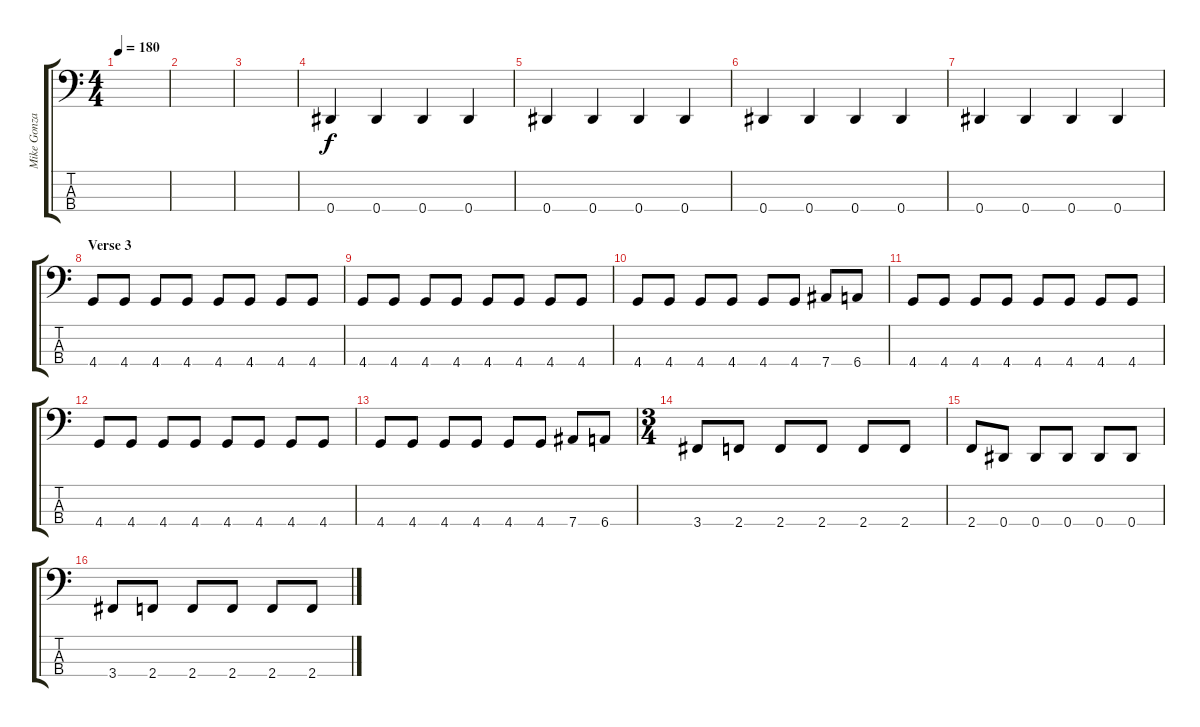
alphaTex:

\track ("Mike Gonzalez" "Mike Gonza") {instrument electricbassfinger}
\staff {score tabs}
\tuning (Gb2 Db2 Ab1 Eb1) {hide}
\ts (4 4)
\tempo 180
\clef f4
\ks c
|
|
|
0.4.4 0.4.4 0.4.4 0.4.4 |
0.4.4 0.4.4 0.4.4 0.4.4 |
0.4.4 0.4.4 0.4.4 0.4.4 |
0.4.4 0.4.4 0.4.4 0.4.4 |
\section ("" "Verse 3")
4.4.8 4.4.8 4.4.8 4.4.8 4.4.8 4.4.8 4.4.8 4.4.8 |
4.4.8 4.4.8 4.4.8 4.4.8 4.4.8 4.4.8 4.4.8 4.4.8 |
4.4.8 4.4.8 4.4.8 4.4.8 4.4.8 4.4.8 7.4.8 6.4.8 |
4.4.8 4.4.8 4.4.8 4.4.8 4.4.8 4.4.8 4.4.8 4.4.8 |
4.4.8 4.4.8 4.4.8 4.4.8 4.4.8 4.4.8 4.4.8 4.4.8 |
4.4.8 4.4.8 4.4.8 4.4.8 4.4.8 4.4.8 7.4.8 6.4.8 |
\ts (3 4)
3.4.8 2.4.8 2.4.8 2.4.8 2.4.8 2.4.8 |
2.4.8 0.4.8 0.4.8 0.4.8 0.4.8 0.4.8 |
3.4.8 2.4.8 2.4.8 2.4.8 2.4.8 2.4.8
